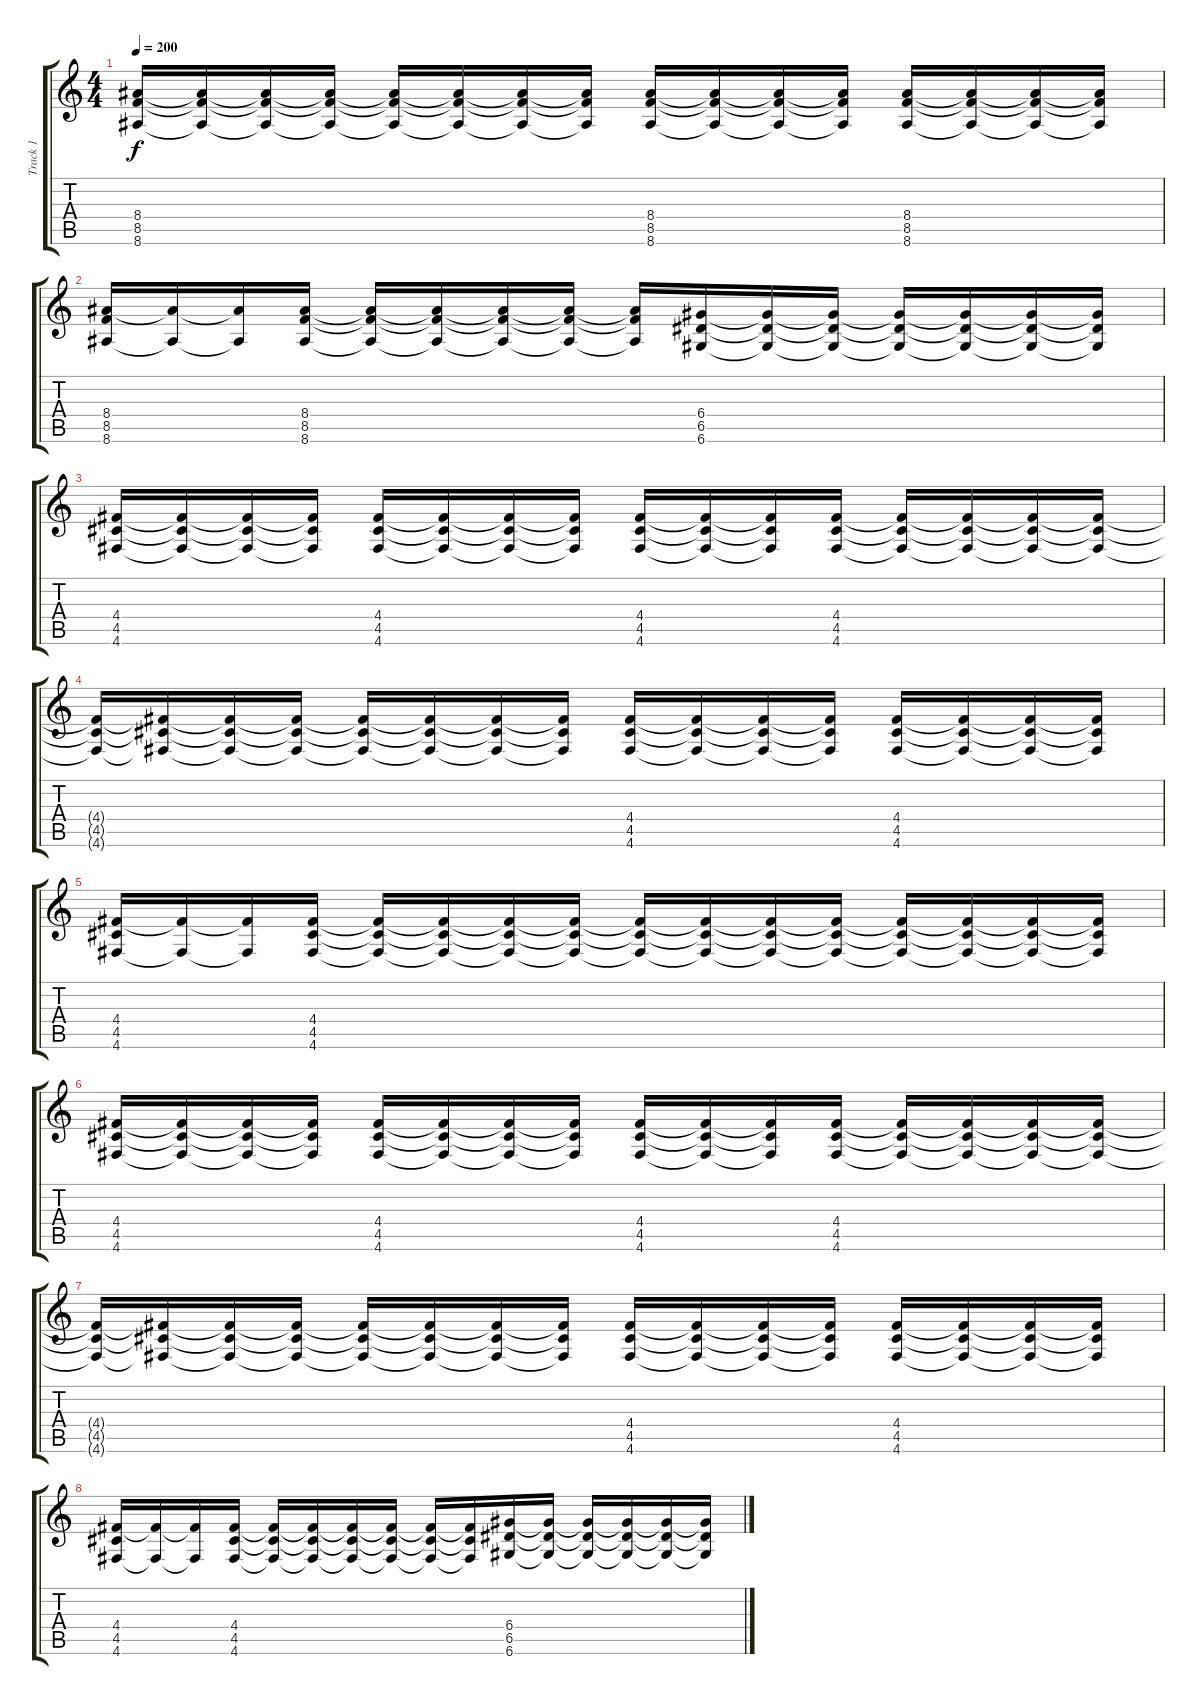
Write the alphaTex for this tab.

\track ("Track 1" "Track 1") {instrument distortionguitar}
\staff {score tabs}
\tuning (E4 B3 G3 D3 A2 D2) {hide}
\ts (4 4)
\tempo 200
\clef g2
\ks c
(8.4{t} 8.5{t} 8.6{t}).16{dy f} (8.4{t} 8.5{t} 8.6{t}).16 (8.4{t} 8.5{t} 8.6{t}).16 (8.4{t} 8.5{t} 8.6{t}).16 (8.4{t} 8.5{t} 8.6{t}).16 (8.4{t} 8.5{t} 8.6{t}).16 (8.4{t} 8.5{t} 8.6{t}).16 (8.4{t} 8.5{t} 8.6{t}).16 (8.4 8.5 8.6).16 (8.4{t} 8.5{t} 8.6{t}).16 (8.4{t} 8.5{t} 8.6{t}).16 (8.4{t} 8.5{t} 8.6{t}).16 (8.4 8.5 8.6).16 (8.4{t} 8.5{t} 8.6{t}).16 (8.4{t} 8.5{t} 8.6{t}).16 (8.4{t} 8.5{t} 8.6{t}).16 |
(8.4 8.5 8.6).16 (8.4{t} 8.6{t}).16 (8.4{t} 8.6{t}).16 (8.4 8.5 8.6).16 (8.4{t} 8.5{t} 8.6{t}).16 (8.4{t} 8.5{t} 8.6{t}).16 (8.4{t} 8.5{t} 8.6{t}).16 (8.4{t} 8.5{t} 8.6{t}).16 (8.4{t} 8.5{t} 8.6{t}).16 (6.4 6.5 6.6).16 (6.4{t} 6.5{t} 6.6{t}).16 (6.4{t} 6.5{t} 6.6{t}).16 (6.4{t} 6.5{t} 6.6{t}).16 (6.4{t} 6.5{t} 6.6{t}).16 (6.4{t} 6.5{t} 6.6{t}).16 (6.4{t} 6.5{t} 6.6{t}).16 |
(4.4 4.5 4.6).16 (4.4{t} 4.5{t} 4.6{t}).16 (4.4{t} 4.5{t} 4.6{t}).16 (4.4{t} 4.5{t} 4.6{t}).16 (4.4 4.5 4.6).16 (4.4{t} 4.5{t} 4.6{t}).16 (4.4{t} 4.5{t} 4.6{t}).16 (4.4{t} 4.5{t} 4.6{t}).16 (4.4 4.5 4.6).16 (4.4{t} 4.5{t} 4.6{t}).16 (4.4{t} 4.5{t} 4.6{t}).16 (4.4 4.5 4.6).16 (4.4{t} 4.5{t} 4.6{t}).16 (4.4{t} 4.5{t} 4.6{t}).16 (4.4{t} 4.5{t} 4.6{t}).16 (4.4{t} 4.5{t} 4.6{t}).16 |
(4.4{t} 4.5{t} 4.6{t}).16 (4.4{t} 4.5{t} 4.6{t}).16 (4.4{t} 4.5{t} 4.6{t}).16 (4.4{t} 4.5{t} 4.6{t}).16 (4.4{t} 4.5{t} 4.6{t}).16 (4.4{t} 4.5{t} 4.6{t}).16 (4.4{t} 4.5{t} 4.6{t}).16 (4.4{t} 4.5{t} 4.6{t}).16 (4.4 4.5 4.6).16 (4.4{t} 4.5{t} 4.6{t}).16 (4.4{t} 4.5{t} 4.6{t}).16 (4.4{t} 4.5{t} 4.6{t}).16 (4.4 4.5 4.6).16 (4.4{t} 4.5{t} 4.6{t}).16 (4.4{t} 4.5{t} 4.6{t}).16 (4.4{t} 4.5{t} 4.6{t}).16 |
(4.4 4.5 4.6).16 (4.4{t} 4.6{t}).16 (4.4{t} 4.6{t}).16 (4.4 4.5 4.6).16 (4.4{t} 4.5{t} 4.6{t}).16 (4.4{t} 4.5{t} 4.6{t}).16 (4.4{t} 4.5{t} 4.6{t}).16 (4.4{t} 4.5{t} 4.6{t}).16 (4.4{t} 4.5{t} 4.6{t}).16 (4.4{t} 4.5{t} 4.6{t}).16 (4.4{t} 4.5{t} 4.6{t}).16 (4.4{t} 4.5{t} 4.6{t}).16 (4.4{t} 4.5{t} 4.6{t}).16 (4.4{t} 4.5{t} 4.6{t}).16 (4.4{t} 4.5{t} 4.6{t}).16 (4.4{t} 4.5{t} 4.6{t}).16 |
(4.4 4.5 4.6).16 (4.4{t} 4.5{t} 4.6{t}).16 (4.4{t} 4.5{t} 4.6{t}).16 (4.4{t} 4.5{t} 4.6{t}).16 (4.4 4.5 4.6).16 (4.4{t} 4.5{t} 4.6{t}).16 (4.4{t} 4.5{t} 4.6{t}).16 (4.4{t} 4.5{t} 4.6{t}).16 (4.4 4.5 4.6).16 (4.4{t} 4.5{t} 4.6{t}).16 (4.4{t} 4.5{t} 4.6{t}).16 (4.4 4.5 4.6).16 (4.4{t} 4.5{t} 4.6{t}).16 (4.4{t} 4.5{t} 4.6{t}).16 (4.4{t} 4.5{t} 4.6{t}).16 (4.4{t} 4.5{t} 4.6{t}).16 |
(4.4{t} 4.5{t} 4.6{t}).16 (4.4{t} 4.5{t} 4.6{t}).16 (4.4{t} 4.5{t} 4.6{t}).16 (4.4{t} 4.5{t} 4.6{t}).16 (4.4{t} 4.5{t} 4.6{t}).16 (4.4{t} 4.5{t} 4.6{t}).16 (4.4{t} 4.5{t} 4.6{t}).16 (4.4{t} 4.5{t} 4.6{t}).16 (4.4 4.5 4.6).16 (4.4{t} 4.5{t} 4.6{t}).16 (4.4{t} 4.5{t} 4.6{t}).16 (4.4{t} 4.5{t} 4.6{t}).16 (4.4 4.5 4.6).16 (4.4{t} 4.5{t} 4.6{t}).16 (4.4{t} 4.5{t} 4.6{t}).16 (4.4{t} 4.5{t} 4.6{t}).16 |
(4.4 4.5 4.6).16 (4.4{t} 4.6{t}).16 (4.4{t} 4.6{t}).16 (4.4 4.5 4.6).16 (4.4{t} 4.5{t} 4.6{t}).16 (4.4{t} 4.5{t} 4.6{t}).16 (4.4{t} 4.5{t} 4.6{t}).16 (4.4{t} 4.5{t} 4.6{t}).16 (4.4{t} 4.5{t} 4.6{t}).16 (4.4{t} 4.5{t} 4.6{t}).16 (6.4 6.5 6.6).16 (6.4{t} 6.5{t} 6.6{t}).16 (6.4{t} 6.5{t} 6.6{t}).16 (6.4{t} 6.5{t} 6.6{t}).16 (6.4{t} 6.5{t} 6.6{t}).16 (6.4{t} 6.5{t} 6.6{t}).16
